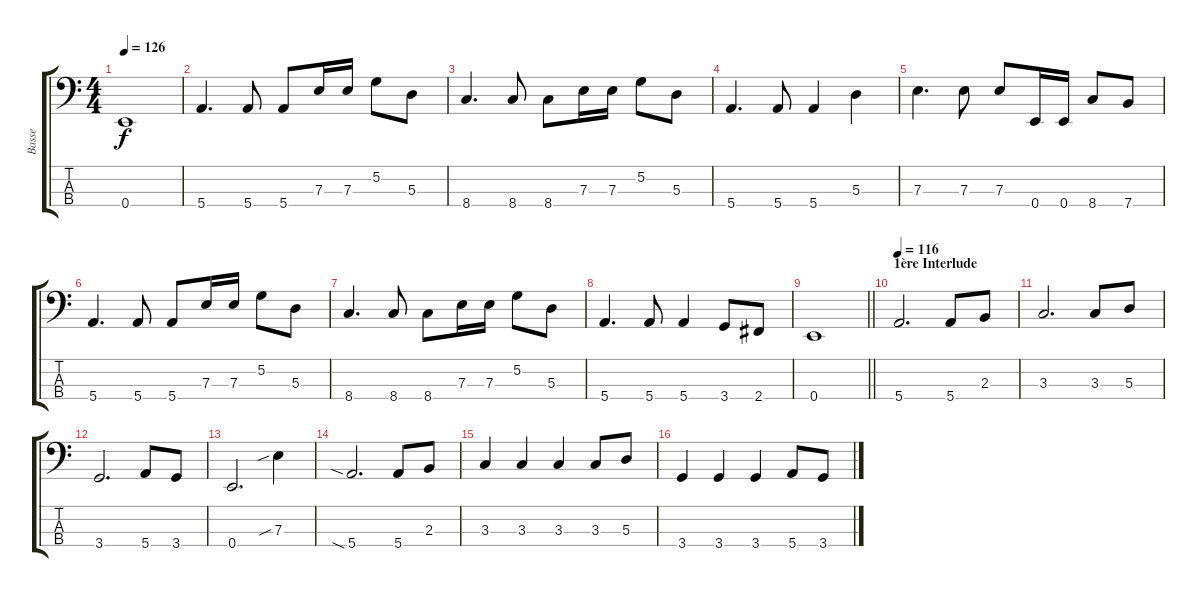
\track ("Basse" "Basse") {instrument electricbassfinger}
\staff {score tabs}
\tuning (G2 D2 A1 E1) {hide}
\ts (4 4)
\tempo 126
\clef f4
\ks c
0.4.1{dy f} |
5.4.4{d} 5.4.8 5.4.8 7.3.16 7.3.16 5.2.8 5.3.8 |
8.4.4{d} 8.4.8 8.4.8 7.3.16 7.3.16 5.2.8 5.3.8 |
5.4.4{d} 5.4.8 5.4.4 5.3.4 |
7.3.4{d} 7.3.8 7.3.8 0.4.16 0.4.16 8.4.8 7.4.8 |
5.4.4{d} 5.4.8 5.4.8 7.3.16 7.3.16 5.2.8 5.3.8 |
8.4.4{d} 8.4.8 8.4.8 7.3.16 7.3.16 5.2.8 5.3.8 |
5.4.4{d} 5.4.8 5.4.4 3.4.8 2.4.8 |
\barLineRight lightlight
0.4.1 |
\section ("" "1ère Interlude")
\tempo 116
5.4.2{d} 5.4.8 2.3.8 |
3.3.2{d} 3.3.8 5.3.8 |
3.4.2{d} 5.4.8 3.4.8 |
0.4.2{d} 7.3{sib}.4 |
5.4{sia}.2{d} 5.4.8 2.3.8 |
3.3.4 3.3.4 3.3.4 3.3.8 5.3.8 |
3.4.4 3.4.4 3.4.4 5.4.8 3.4.8
